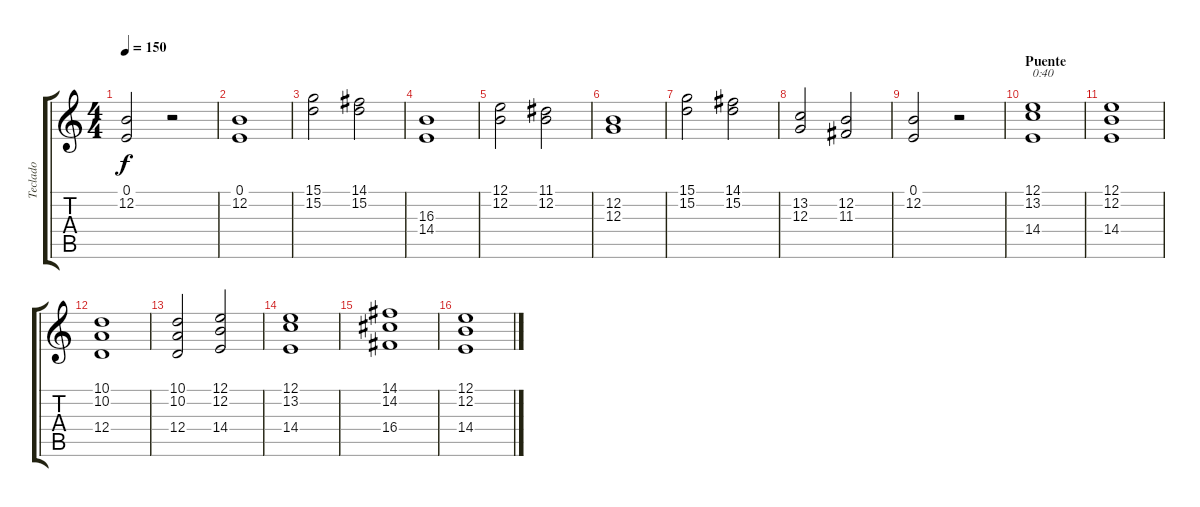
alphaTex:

\track ("Teclado" "Teclado") {instrument stringensemble1}
\staff {score tabs}
\tuning (E4 B3 G3 D3 A2 E2) {hide}
\ts (4 4)
\tempo 150
\clef g2
\ks c
(0.1 12.2).2{dy f} r.2 |
(0.1 12.2).1 |
(15.1 15.2).2 (14.1 15.2).2 |
(16.3 14.4).1 |
(12.1 12.2).2 (11.1 12.2).2 |
(12.2 12.3).1 |
(15.1 15.2).2 (14.1 15.2).2 |
(13.2 12.3).2 (12.2 11.3).2 |
(0.1 12.2).2 r.2 |
\section ("" "Puente")
(12.1 13.2 14.4).1{txt "0:40"} |
(12.1 12.2 14.4).1 |
(10.1 10.2 12.4).1 |
(10.1 10.2 12.4).2 (12.1 12.2 14.4).2 |
(12.1 13.2 14.4).1 |
(14.1 14.2 16.4).1 |
(12.1 12.2 14.4).1
